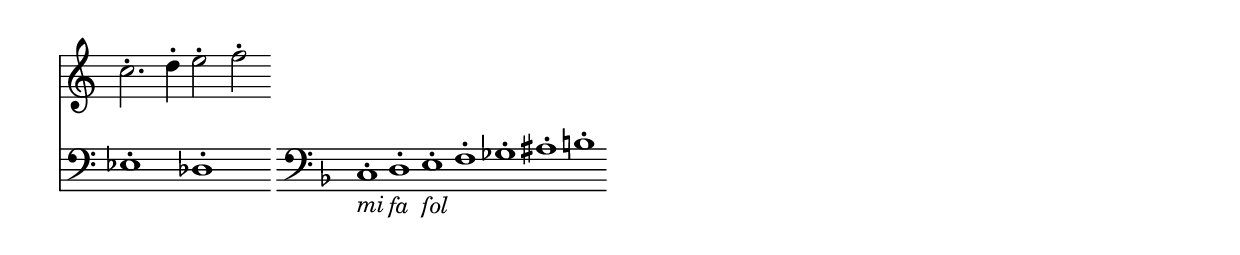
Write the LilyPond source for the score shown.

\version "2.22.2"

dot =
{
  \once \override Script.add-stem-support = ##f
  \once \override Script.toward-stem-shift = 0
  \once \override Script.skyline-horizontal-padding = 0
  \once \override Script.direction = 1
  \once \override Script.font-size = 1
}

notime =
{
  \override Staff.TimeSignature.stencil = ##f
}


\markup
{
  \center-column
  {
    \line
    {
      \score
      {
        <<
          \new Staff
          \relative c' {
            \accidentalStyle Score.forget
            \notime
            \cadenzaOn
            \dot c'2.-. \dot d4-. \dot e2-. \dot f-.
            \cadenzaOff
          }
          \new Staff
          {
            \accidentalStyle Score.forget
            \clef "bass"
            \notime
            \dot es1-. \dot des-.
          }
        >>
        \layout {
          \context {
            \Score
            \override SpacingSpanner.base-shortest-duration = #(ly:make-moment 1/2)
          }
        }
      }
    }
  }
  \center-column
  {
    \line
    {
      \score
      {
        \relative c
        {
          \accidentalStyle Score.forget
          \clef "bass"
          \key f \major
          \notime
          \cadenzaOn
          \dot c1^._\markup {\italic "mi" }
          \dot d^._\markup {\italic "fa" }
          \dot e^._\markup {\italic "ſol" }
          \dot f^.
          \dot ges^.
          \dot ais^.
          \dot b!^.
          \cadenzaOff
        }
        \layout {
          \context {
            \Score
            \override SpacingSpanner.base-shortest-duration = #(ly:make-moment 1)
          }
        }
      }
    }
  }
}
